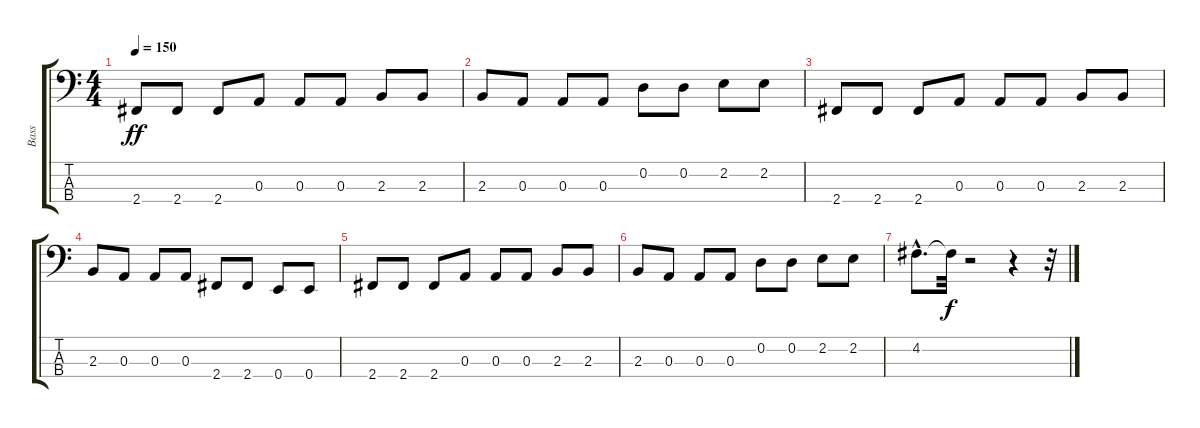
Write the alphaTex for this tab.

\track ("Bass" "Bass") {instrument electricbassfinger}
\staff {score tabs}
\tuning (G2 D2 A1 E1) {hide}
\ts (4 4)
\tempo 150
\clef f4
\ks c
2.4.8{dy ff} 2.4.8 2.4.8 0.3.8 0.3.8 0.3.8 2.3.8 2.3.8 |
2.3.8 0.3.8 0.3.8 0.3.8 0.2.8 0.2.8 2.2.8 2.2.8 |
2.4.8 2.4.8 2.4.8 0.3.8 0.3.8 0.3.8 2.3.8 2.3.8 |
2.3.8 0.3.8 0.3.8 0.3.8 2.4.8 2.4.8 0.4.8 0.4.8 |
2.4.8 2.4.8 2.4.8 0.3.8 0.3.8 0.3.8 2.3.8 2.3.8 |
2.3.8 0.3.8 0.3.8 0.3.8 0.2.8 0.2.8 2.2.8 2.2.8 |
4.2{hac}.8{d} 4.2{t}.32{dy f} r.2 r.4 r.32
